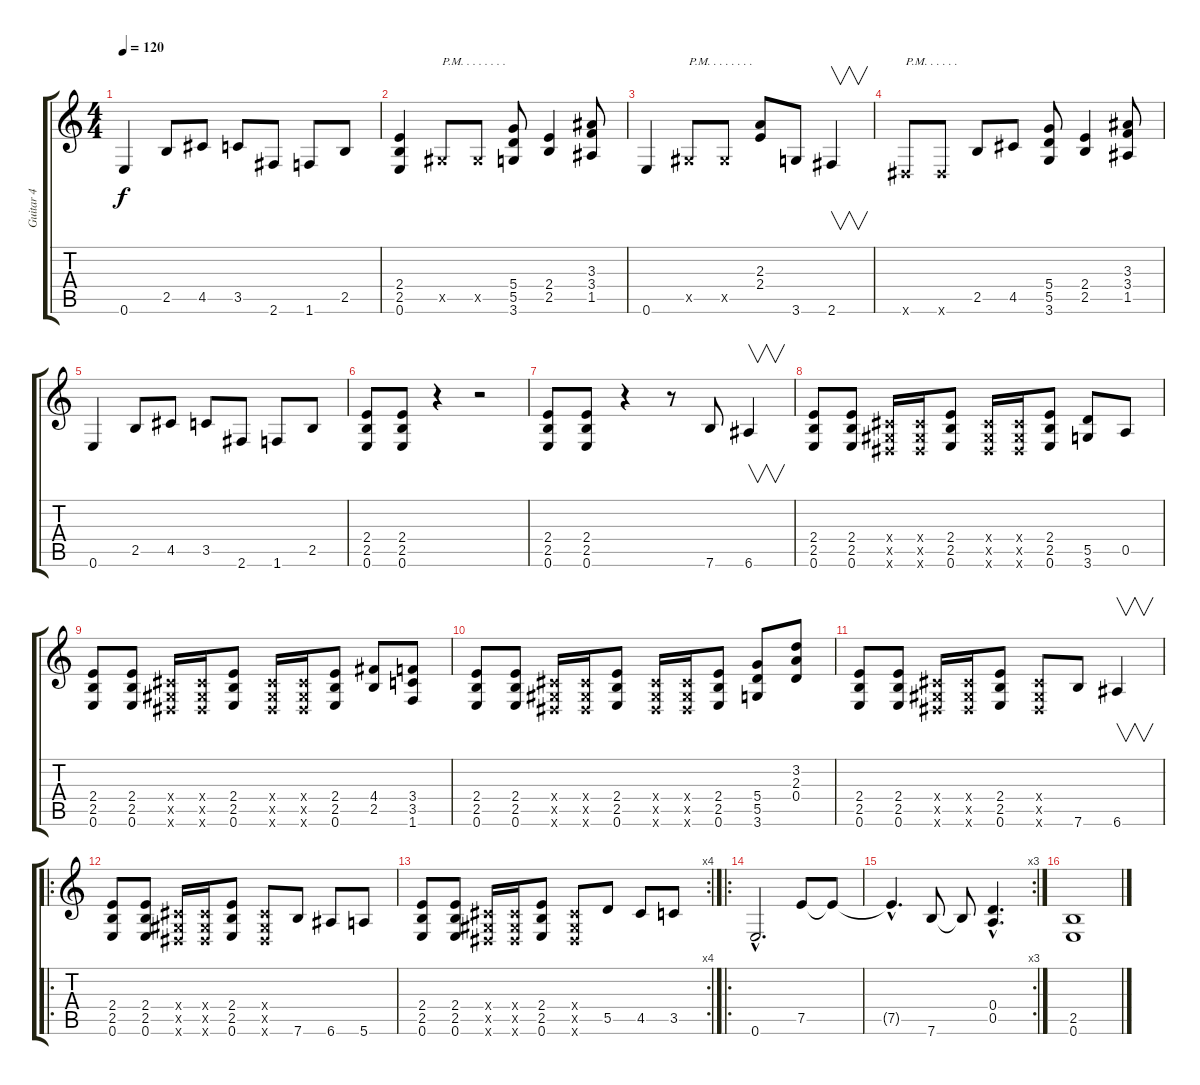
\track ("Guitar 4" "Guitar 4") {instrument distortionguitar}
\staff {score tabs}
\tuning (E4 B3 G3 D3 A2 E2) {hide}
\ts (4 4)
\tempo 120
\clef g2
\ks c
0.6.4{dy f} 2.5.8 4.5.8 3.5.8 2.6.8 1.6.8 2.5.8 |
(2.4 2.5 0.6).4 -1.5{x}.8{txt "P.M. . . . . . . ."} -1.5{x}.8 (5.4 5.5 3.6).8 (2.4 2.5).4 (3.3 3.4 1.5).8 |
0.6.4 -1.5{x}.8{txt "P.M. . . . . . . ."} -1.5{x}.8 (2.3 2.4).8 3.6.8 2.6.4{v} |
-1.6{x}.8{txt "P.M. . . . . . "} -1.6{x}.8 2.5.8 4.5.8 (5.4 5.5 3.6).8 (2.4 2.5).4 (3.3 3.4 1.5).8 |
0.6.4 2.5.8 4.5.8 3.5.8 2.6.8 1.6.8 2.5.8 |
(2.4 2.5 0.6).8 (2.4 2.5 0.6).8 r.4 r.2 |
(2.4 2.5 0.6).8 (2.4 2.5 0.6).8 r.4 r.8 7.6.8 6.6.4{v} |
(2.4 2.5 0.6).8 (2.4 2.5 0.6).8 (-1.4{x} -1.5{x} -1.6{x}).16 (-1.4{x} -1.5{x} -1.6{x}).16 (2.4 2.5 0.6).8 (-1.4{x} -1.5{x} -1.6{x}).16 (-1.4{x} -1.5{x} -1.6{x}).16 (2.4 2.5 0.6).8 (5.5 3.6).8 0.5.8 |
(2.4 2.5 0.6).8 (2.4 2.5 0.6).8 (-1.4{x} -1.5{x} -1.6{x}).16 (-1.4{x} -1.5{x} -1.6{x}).16 (2.4 2.5 0.6).8 (-1.4{x} -1.5{x} -1.6{x}).16 (-1.4{x} -1.5{x} -1.6{x}).16 (2.4 2.5 0.6).8 (4.4 2.5).8 (3.4 3.5 1.6).8 |
(2.4 2.5 0.6).8 (2.4 2.5 0.6).8 (-1.4{x} -1.5{x} -1.6{x}).16 (-1.4{x} -1.5{x} -1.6{x}).16 (2.4 2.5 0.6).8 (-1.4{x} -1.5{x} -1.6{x}).16 (-1.4{x} -1.5{x} -1.6{x}).16 (2.4 2.5 0.6).8 (5.4 5.5 3.6).8 (3.2 2.3 0.4).8 |
(2.4 2.5 0.6).8 (2.4 2.5 0.6).8 (-1.4{x} -1.5{x} -1.6{x}).16 (-1.4{x} -1.5{x} -1.6{x}).16 (2.4 2.5 0.6).8 (-1.4{x} -1.5{x} -1.6{x}).8 7.6.8 6.6.4{v} |
\ro
(2.4 2.5 0.6).8 (2.4 2.5 0.6).8 (-1.4{x} -1.5{x} -1.6{x}).16 (-1.4{x} -1.5{x} -1.6{x}).16 (2.4 2.5 0.6).8 (-1.4{x} -1.5{x} -1.6{x}).8 7.6.8 6.6.8 5.6.8 |
\rc 4
(2.4 2.5 0.6).8 (2.4 2.5 0.6).8 (-1.4{x} -1.5{x} -1.6{x}).16 (-1.4{x} -1.5{x} -1.6{x}).16 (2.4 2.5 0.6).8 (-1.4{x} -1.5{x} -1.6{x}).8 5.5.8 4.5.8 3.5.8 |
\ro
0.6{hac}.2{d} 7.5.8 7.5{t}.8 |
\rc 3
7.5{hac t}.4{d} 7.6.8 7.6{t}.8 (0.4{hac} 0.5{hac}).4{d} |
(2.5 0.6).1
